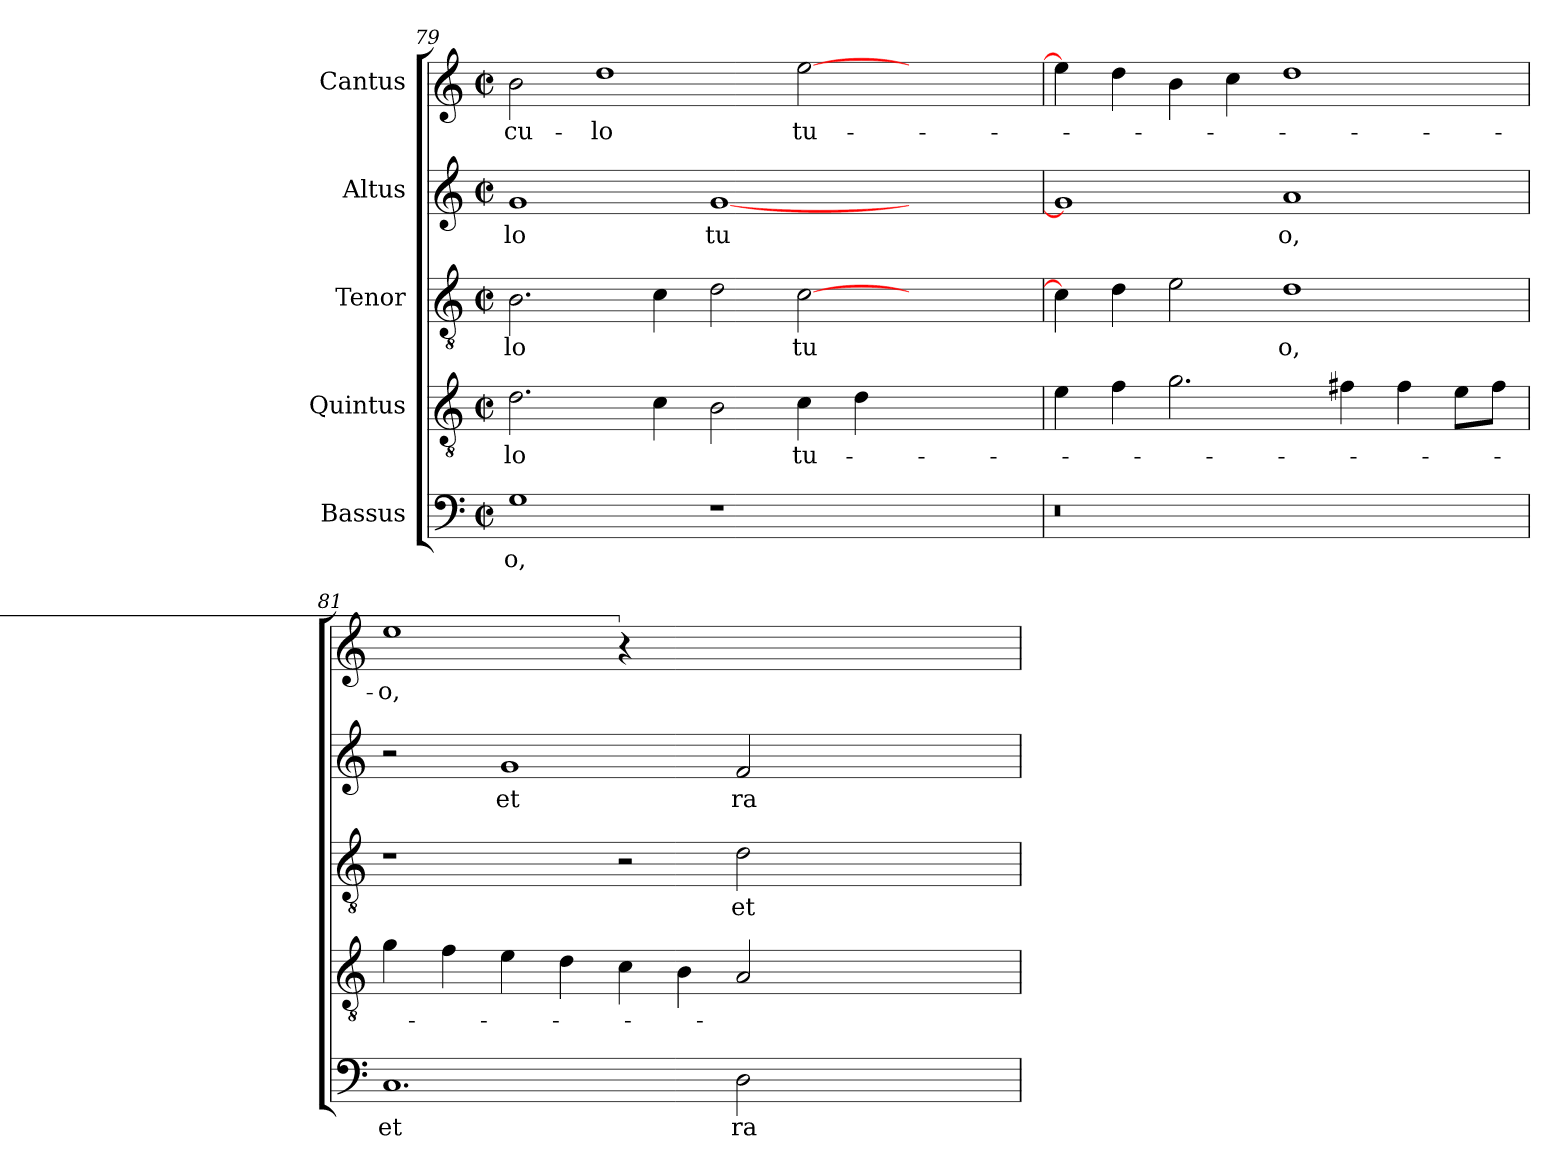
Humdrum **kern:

**kern	**text	**kern	**text	**kern	**text	**kern	**text	**kern	**text
*part5	*part5	*part4	*part4	*part3	*part3	*part2	*part2	*part1	*part1
*staff5	*staff5	*staff4	*staff4	*staff3	*staff3	*staff2	*staff2	*staff1	*staff1
*I"Bassus	*	*I"Quintus	*	*I"Tenor	*	*I"Altus	*	*I"Cantus	*
*clefF4	*	*clefGv2	*	*clefGv2	*	*clefG2	*	*clefG2	*
*M2/2	*	*M2/2	*	*M2/2	*	*M2/2	*	*M2/2	*
*met(c|)	*	*met(c|)	*	*met(c|)	*	*met(c|)	*	*met(c|)	*
=79	=79	=79	=79	=79	=79	=79	=79	=79	=79
!	!LO:LY:b:cj	!	!LO:LY:b:cj	!	!LO:LY:b:cj	!	!LO:LY:b:cj	!	!LO:LY:b:cj
1G	o,	2.d\	-lo	2.B\	lo	1g	lo	2b\	-cu-
!	!	!	!	!	!	!	!	!	!LO:LY:b:cj
.	.	.	.	.	.	.	.	1dd	-lo
.	.	4c\	.	4c\	.	.	.	.	.
!LO:N:vis=1	!	!	!	!	!	!	!LO:LY:b:cj	!	!
0r	.	2B\	.	2d\	.	[<1g	tu	.	.
!	!	!	!LO:LY:b:cj	!	!LO:LY:b:cj	!	!	!	!LO:LY:b:cj
.	.	4c\	tu-	[>2c\	tu	.	.	[>2ee\	tu-
.	.	4d\	.	.	.	.	.	.	.
.	.	1ryy	.	1ryy	.	1ryy	.	1ryy	.
=80	=80	=80	=80	=80	=80	=80	=80	=80	=80
0r	.	4e\	.	4c\]	.	1g]	.	4ee\]	.
.	.	4f\	.	4d\	.	.	.	4dd\	.
.	.	2.g\	.	2e\	.	.	.	4b\	.
.	.	.	.	.	.	.	.	4cc\	.
!	!	!	!	!	!LO:LY:b:cj	!	!LO:LY:b:cj	!	!
.	.	.	.	1d	o,	1a	o,	1dd	.
.	.	4f#\	.	.	.	.	.	.	.
.	.	4f#\	.	.	.	.	.	.	.
.	.	8e\L	.	.	.	.	.	.	.
.	.	8f#\J	.	.	.	.	.	.	.
!!LO:LB:g=z
=81	=81	=81	=81	=81	=81	=81	=81	=81	=81
!	!LO:LY:b:cj	!	!	!	!	!	!	!	!LO:LY:b:cj
1.C	et	4g\	.	1r	.	2r	.	1ee	-o,
.	.	4f\	.	.	.	.	.	.	.
!	!	!	!	!	!	!	!LO:LY:b:cj	!	!
.	.	4e\	.	.	.	1g	et	.	.
.	.	4d\	.	.	.	.	.	.	.
!	!	!	!	!	!	!	!	!LO:N:vis=1	!
.	.	4c\	.	2r	.	.	.	4%9r	.
.	.	4B\	.	.	.	.	.	.	.
!	!LO:LY:b:cj	!	!	!	!LO:LY:b:cj	!	!LO:LY:b:cj	!	!
2D\	ra	2A/	.	2d\	et	2f/	ra-	.	.
1ryy	.	1ryy	.	1ryy	.	1ryy	.	.	.
4ryy	.	4ryy	.	4ryy	.	4ryy	.	.	.
=	=	=	=	=	=	=	=	=	=
*-	*-	*-	*-	*-	*-	*-	*-	*-	*-
